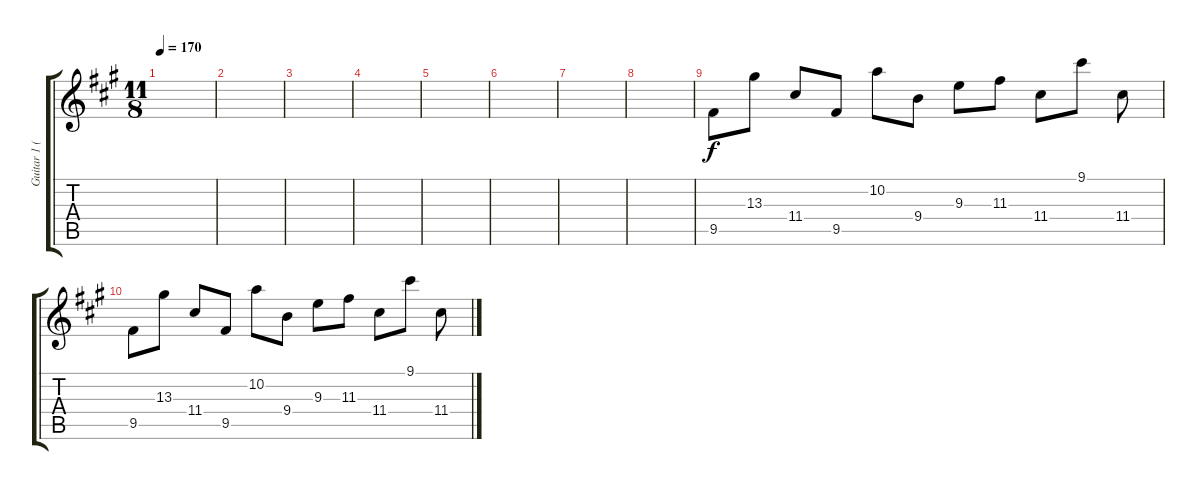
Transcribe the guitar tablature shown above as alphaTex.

\track ("Guitar 1 (Muted)" "Guitar 1 (") {instrument electricguitarmuted}
\staff {score tabs}
\tuning (E4 B3 G3 D3 A2 E2) {hide}
\ts (11 8)
\tempo 170
\clef g2
\ks f#minor
|
|
|
|
|
|
|
|
9.5.8 13.3.8 11.4.8 9.5.8 10.2.8 9.4.8 9.3.8 11.3.8 11.4.8 9.1.8 11.4.8 |
9.5.8 13.3.8 11.4.8 9.5.8 10.2.8 9.4.8 9.3.8 11.3.8 11.4.8 9.1.8 11.4.8
